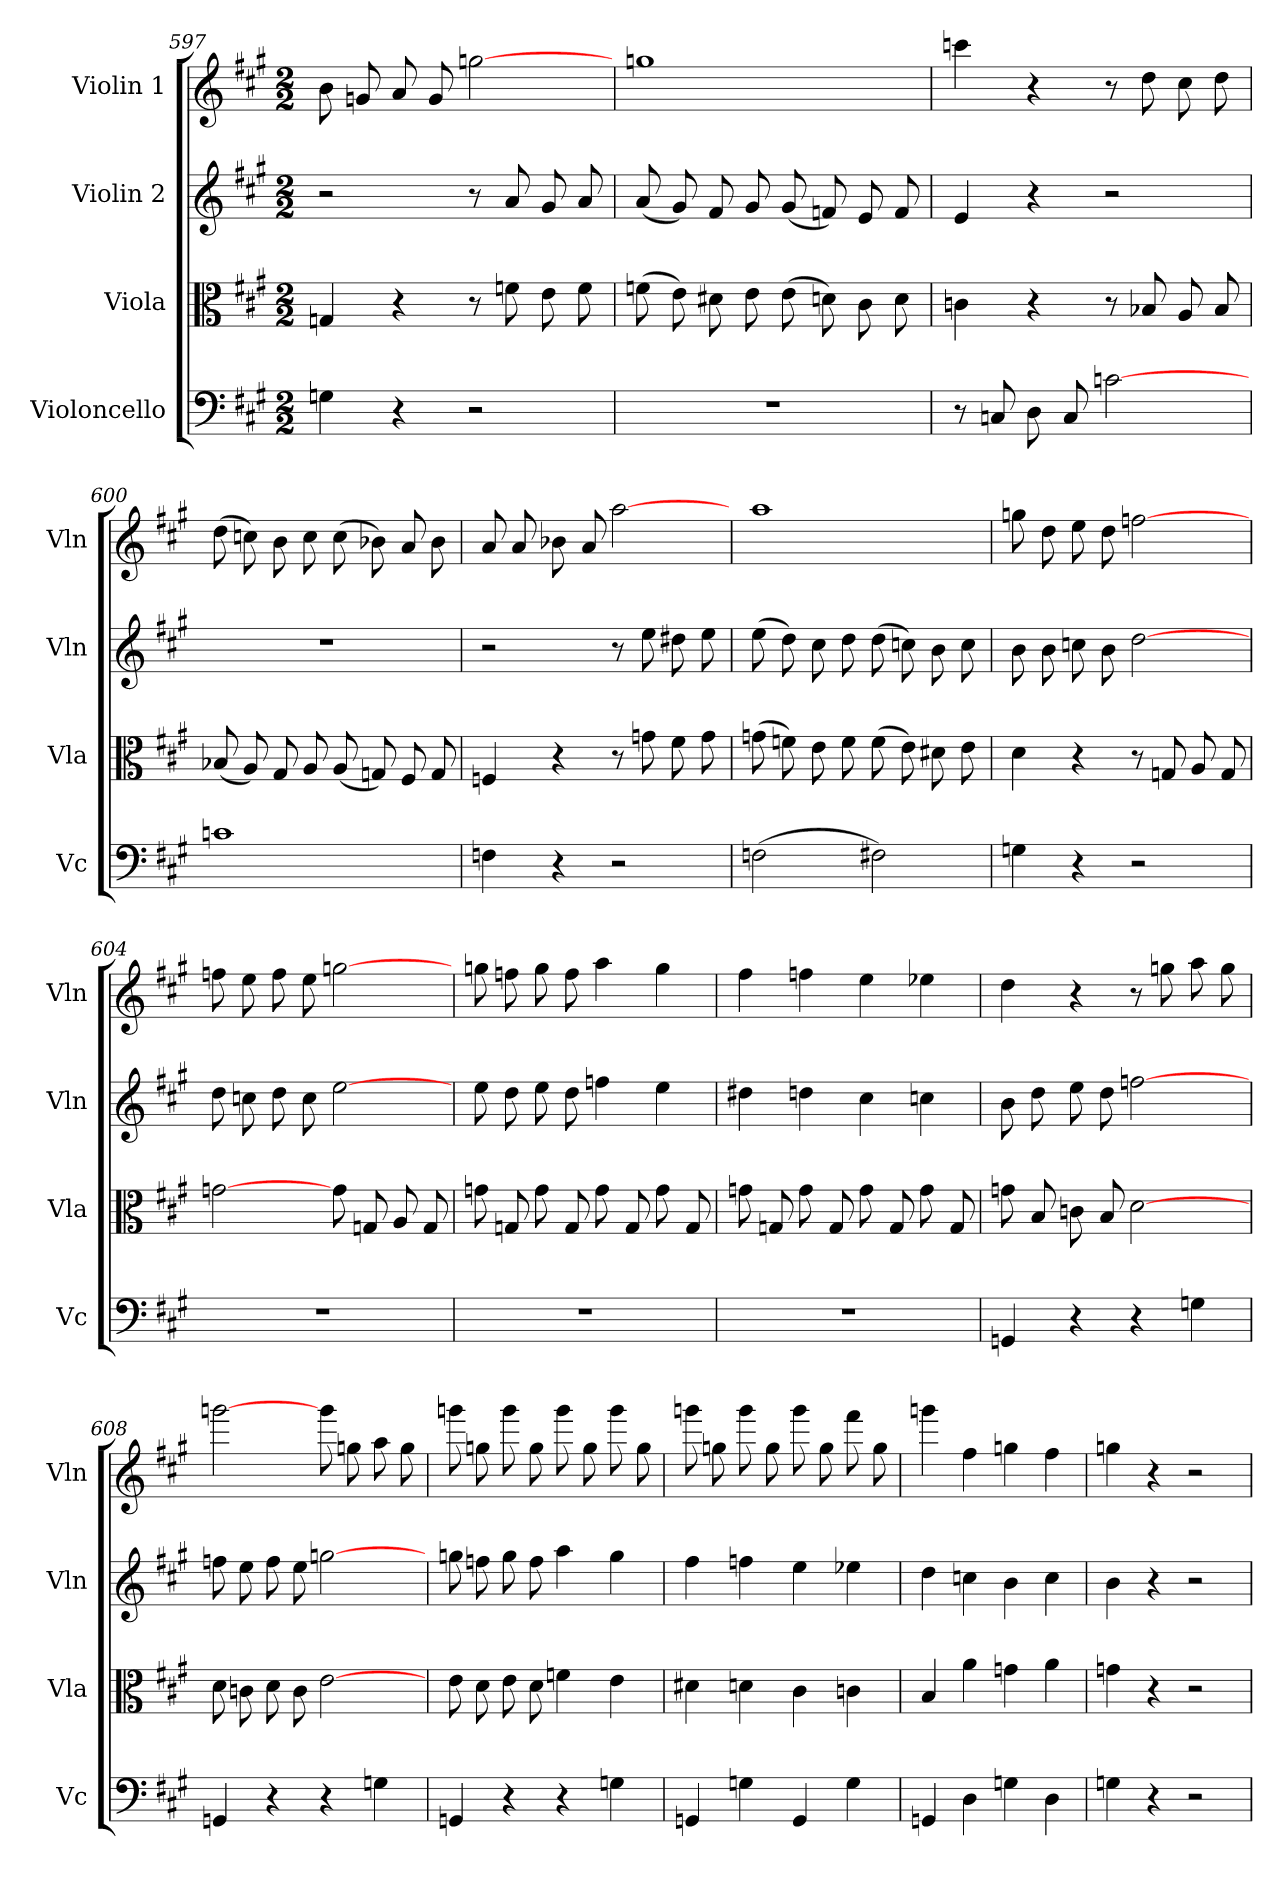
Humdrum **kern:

**kern	**kern	**kern	**kern
*part4	*part3	*part2	*part1
*staff4	*staff3	*staff2	*staff1
*I"Violoncello	*I"Viola	*I"Violin 2	*I"Violin 1
*I'Vc	*I'Vla	*I'Vln	*I'Vln
*clefF4	*clefC3	*clefG2	*clefG2
*k[f#c#g#]	*k[f#c#g#]	*k[f#c#g#]	*k[f#c#g#]
*A:	*A:	*A:	*A:
*M2/2	*M2/2	*M2/2	*M2/2
=597	=597	=597	=597
4Gn	4Gn	2r	8b
.	.	.	8gn
4r	4r	.	8a
.	.	.	8g
2r	8r	8r	[2ggn
.	8fn	8a	.
.	8e	8g#	.
.	8f	8a	.
=598	=598	=598	=598
1r	(8fn	(8a	1ggn
.	8e)	8g#)	.
.	8d#X	8f#	.
.	8e	8g#	.
.	(8e	(8g#	.
.	8dn)	8fn)	.
.	8c#	8e	.
.	8d	8f	.
=599	=599	=599	=599
8r	4cn	4e	4cccn
8Cn	.	.	.
8D	4r	4r	4r
8C	.	.	.
[2cn	8r	2r	8r
.	8B-X	.	8dd
.	8A	.	8cc#
.	8B-	.	8dd
=600	=600	=600	=600
1cn	(8B-X	1r	(8dd
.	8A)	.	8ccn)
.	8G#	.	8b
.	8A	.	8cc
.	(8A	.	(8cc
.	8Gn)	.	8b-X)
.	8F#	.	8a
.	8G	.	8b-
=601	=601	=601	=601
4Fn	4Fn	2r	8a
.	.	.	8a
4r	4r	.	8b-X
.	.	.	8a
2r	8r	8r	[2aa
.	8gn	8ee	.
.	8f#	8dd#X	.
.	8g	8ee	.
=602	=602	=602	=602
(2Fn	(8gn	(8ee	1aa
.	8fn)	8dd)	.
.	8e	8cc#	.
.	8f	8dd	.
2F#X)	(8f	(8dd	.
.	8e)	8ccn)	.
.	8d#X	8b	.
.	8e	8cc	.
=603	=603	=603	=603
4Gn	4d	8b	8ggn
.	.	8b	8dd
4r	4r	8ccn	8ee
.	.	8b	8dd
2r	8r	[2dd	[2ffn
.	8Gn	.	.
.	8A	.	.
.	8G	.	.
=604	=604	=604	=604
1r	[2gn	8dd	8ffn
.	.	8ccn	8ee
.	.	8dd	8ff
.	.	8cc	8ee
.	8g	[2ee	[2ggn
.	8Gn	.	.
.	8A	.	.
.	8G	.	.
=605	=605	=605	=605
1r	8gn	8ee	8ggn
.	8Gn	8dd	8ffn
.	8g	8ee	8gg
.	8G	8dd	8ff
.	8g	4ffn	4aa
.	8G	.	.
.	8g	4ee	4gg
.	8G	.	.
=606	=606	=606	=606
1r	8gn	4dd#X	4ff#
.	8Gn	.	.
.	8g	4ddn	4ffn
.	8G	.	.
.	8g	4cc#	4ee
.	8G	.	.
.	8g	4ccn	4ee-X
.	8G	.	.
=607	=607	=607	=607
4GGn	8gn	8b	4dd
.	8B	8dd	.
4r	8cn	8ee	4r
.	8B	8dd	.
4r	[2d	[2ffn	8r
.	.	.	8ggn
4Gn	.	.	8aa
.	.	.	8gg
=608	=608	=608	=608
4GGn	8d	8ffn	[2gggn
.	8cn	8ee	.
4r	8d	8ff	.
.	8c	8ee	.
4r	[2e	[2ggn	8ggg
.	.	.	8ggn
4Gn	.	.	8aa
.	.	.	8gg
=609	=609	=609	=609
4GGn	8e	8ggn	8gggn
.	8d	8ffn	8ggn
4r	8e	8gg	8ggg
.	8d	8ff	8gg
4r	4fn	4aa	8ggg
.	.	.	8gg
4Gn	4e	4gg	8ggg
.	.	.	8gg
=610	=610	=610	=610
4GGn	4d#X	4ff#	8gggn
.	.	.	8ggn
4Gn	4dn	4ffn	8ggg
.	.	.	8gg
4GG	4c#	4ee	8ggg
.	.	.	8gg
4G	4cn	4ee-X	8fff#
.	.	.	8gg
=611	=611	=611	=611
4GGn	4B	4dd	4gggn
4D	4a	4ccn	4ff#
4Gn	4gn	4b	4ggn
4D	4a	4cc	4ff#
=612	=612	=612	=612
4Gn	4gn	4b	4ggn
4r	4r	4r	4r
2r	2r	2r	2r
=	=	=	=
*-	*-	*-	*-
